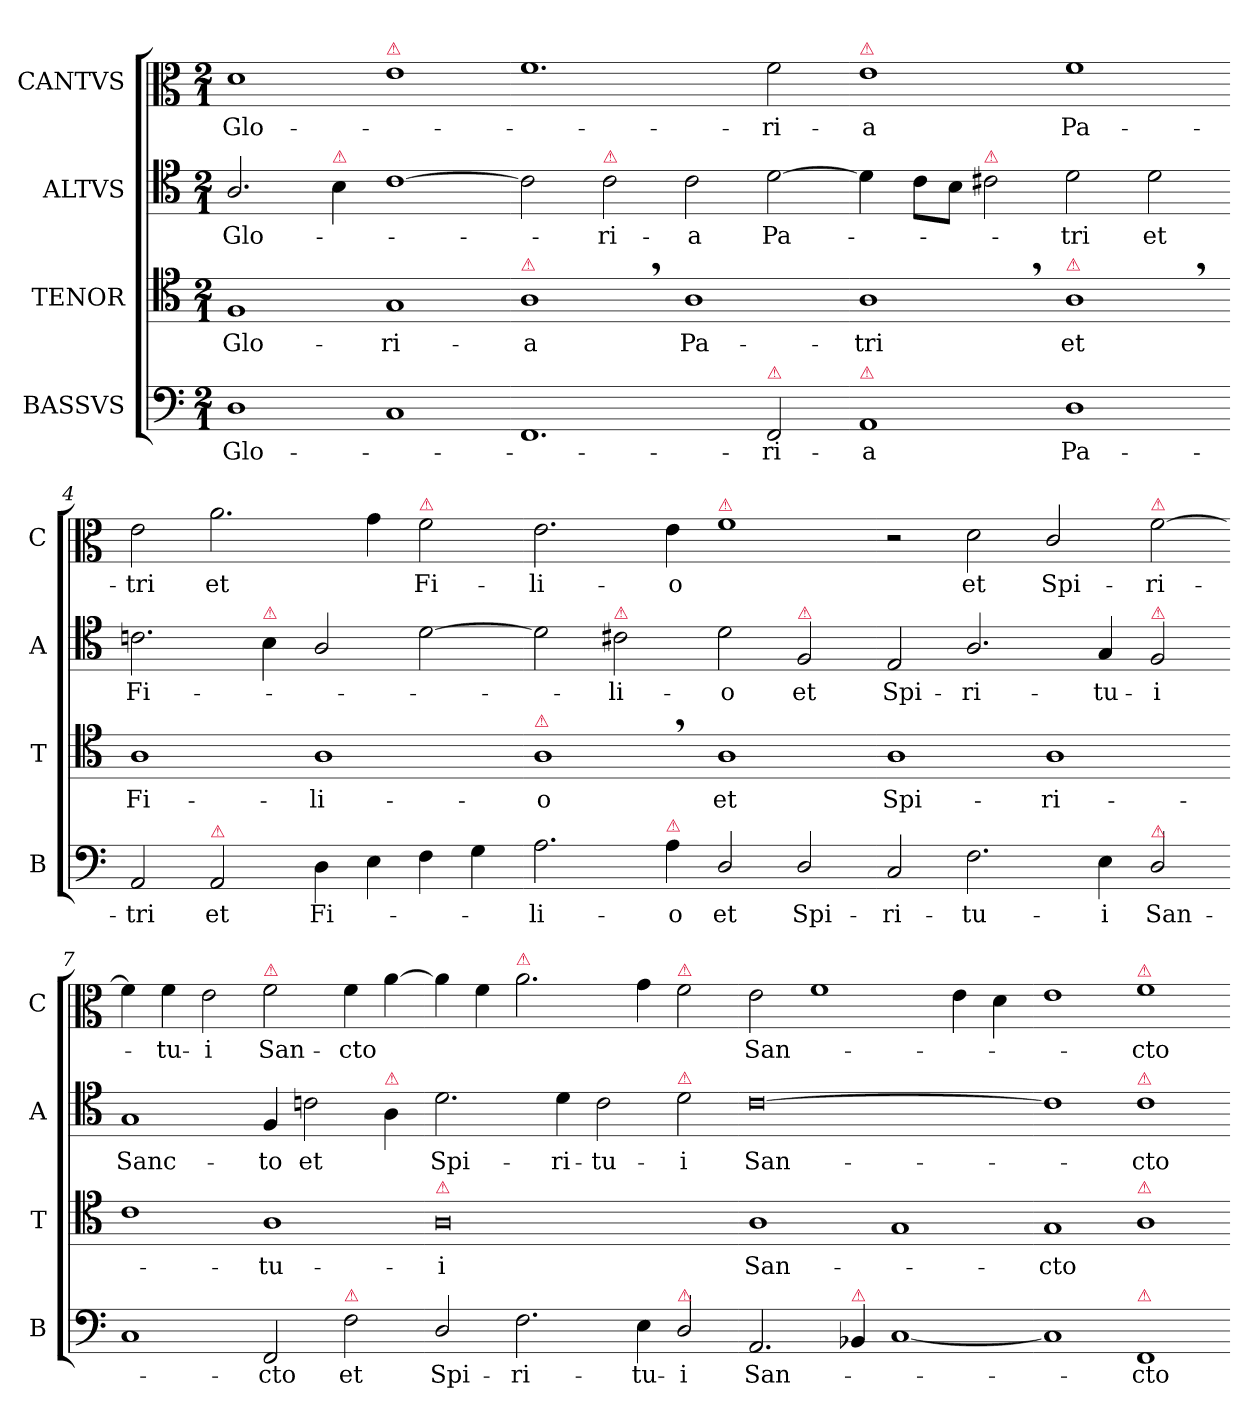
**kern	**text	**kern	**text	**kern	**text	**kern	**text
*part4	*part4	*part3	*part3	*part2	*part2	*part1	*part1
*staff4	*staff4	*staff3	*staff3	*staff2	*staff2	*staff1	*staff1
*I"BASSVS	*	*I"TENOR	*	*I"ALTVS	*	*I"CANTVS	*
*I'B	*	*I'T	*	*I'A	*	*I'C	*
*clefF4	*	*clefC4	*	*clefC4	*	*clefC3	*
*k[]	*	*k[]	*	*k[]	*	*k[]	*
*M2/1	*	*M2/1	*	*M2/1	*	*M2/1	*
=1	=1	=1	=1	=1	=1	=1	=1
1D\	Glo-	1F/	Glo-	2.A/	Glo-	1d\	Glo-
!	!	!	!	!LO:TX:a:color=crimson:t=⚠	!	!	!
.	.	.	.	4B\	.	.	.
!	!	!	!	!	!	!LO:TX:a:color=crimson:t=⚠	!
1C/	.	1G/	-ri-	[1c\	.	1e\	.
=2-	=2-	=2-	=2-	=2-	=2-	=2-	=2-
!	!	!LO:TX:a:color=crimson:t=⚠	!	!	!	!	!
1.FF/	.	1A,\	-a	2c\]	.	1.f\	.
!	!	!	!	!LO:TX:a:color=crimson:t=⚠	!	!	!
.	.	.	.	2c\	-ri-	.	.
.	.	1A\	Pa-	2c\	-a	.	.
!LO:TX:a:color=crimson:t=⚠	!	!	!	!	!	!	!
2FF/	-ri-	.	.	[2d\	Pa-	2f\	-ri-
=3-	=3-	=3-	=3-	=3-	=3-	=3-	=3-
!	!	!	!	!	!	!LO:TX:a:color=crimson:t=⚠	!
!LO:TX:a:color=crimson:t=⚠	!	!	!	!	!	!	!
1AA/	-a	1A,\	-tri	4d\]	.	1e\	-a
.	.	.	.	8c\L	.	.	.
.	.	.	.	8B\J	.	.	.
!	!	!	!	!LO:TX:a:color=crimson:t=⚠	!	!	!
.	.	.	.	2c#X\	.	.	.
!	!	!LO:TX:a:color=crimson:t=⚠	!	!	!	!	!
1D\	Pa-	1A,\	et	2d\	-tri	1f\	Pa-
.	.	.	.	2d\	et	.	.
=4-	=4-	=4-	=4-	=4-	=4-	=4-	=4-
2AA/	-tri	1A\	Fi-	2.cn\	Fi-	2e\	-tri
!LO:TX:a:color=crimson:t=⚠	!	!	!	!	!	!	!
2AA/	et	.	.	.	.	2.a\	et
!	!	!	!	!LO:TX:a:color=crimson:t=⚠	!	!	!
.	.	.	.	4B\	.	.	.
4D\	Fi-	1A\	-li-	2A/	.	.	.
4E\	.	.	.	.	.	4g\	.
!	!	!	!	!	!	!LO:TX:a:color=crimson:t=⚠	!
4F\	.	.	.	[2d\	.	2f\	Fi-
4G\	.	.	.	.	.	.	.
=5-	=5-	=5-	=5-	=5-	=5-	=5-	=5-
!	!	!LO:TX:a:color=crimson:t=⚠	!	!	!	!	!
2.A\	-li-	1A,\	-o	2d\]	.	2.e\	-li-
!	!	!	!	!LO:TX:a:color=crimson:t=⚠	!	!	!
.	.	.	.	2c#X\	-li-	.	.
!LO:TX:a:color=crimson:t=⚠	!	!	!	!	!	!	!
4A\	-o	.	.	.	.	4e\	-o
!	!	!	!	!	!	!LO:TX:a:color=crimson:t=⚠	!
2D/	et	1A\	et	2d\	-o	1f\	.
!	!	!	!	!LO:TX:a:color=crimson:t=⚠	!	!	!
2D/	Spi-	.	.	2F/	et	.	.
=6-	=6-	=6-	=6-	=6-	=6-	=6-	=6-
2C/	-ri-	1A\	Spi-	2E/	Spi-	2r	.
2.F\	-tu-	.	.	2.A/	-ri-	2d\	et
.	.	1A\	-ri-	.	.	2c/	Spi-
4E\	-i	.	.	4G/	-tu-	.	.
!	!	!	!	!	!	!LO:TX:a:color=crimson:t=⚠	!
!	!	!	!	!LO:TX:a:color=crimson:t=⚠	!	!	!
!LO:TX:a:color=crimson:t=⚠	!	!	!	!	!	!	!
2D/	San-	.	.	2F/	-i	[2f\	-ri-
=7-	=7-	=7-	=7-	=7-	=7-	=7-	=7-
1C/	.	1c\	.	1G/	Sanc-	4f\]	.
.	.	.	.	.	.	4f\	-tu-
.	.	.	.	.	.	2e\	-i
!	!	!	!	!	!	!LO:TX:a:color=crimson:t=⚠	!
2FF/	-cto	1A\	-tu-	4F/	-to	2f\	San-
.	.	.	.	2cn\	et	.	.
!LO:TX:a:color=crimson:t=⚠	!	!	!	!	!	!	!
2F\	et	.	.	.	.	4f\	-cto
!	!	!	!	!LO:TX:a:color=crimson:t=⚠	!	!	!
.	.	.	.	4A\	.	[4a\	.
=8-	=8-	=8-	=8-	=8-	=8-	=8-	=8-
!	!	!LO:TX:a:color=crimson:t=⚠	!	!	!	!	!
2D/	Spi-	0A\	-i	2.d\	Spi-	4a\]	.
.	.	.	.	.	.	4f\	.
!	!	!	!	!	!	!LO:TX:a:color=crimson:t=⚠	!
2.F\	-ri-	.	.	.	.	2.a\	.
.	.	.	.	4d\	-ri-	.	.
.	.	.	.	2c\	-tu-	.	.
4E\	-tu-	.	.	.	.	4g\	.
!	!	!	!	!	!	!LO:TX:a:color=crimson:t=⚠	!
!	!	!	!	!LO:TX:a:color=crimson:t=⚠	!	!	!
!LO:TX:a:color=crimson:t=⚠	!	!	!	!	!	!	!
2D/	-i	.	.	2d\	-i	2f\	.
=9-	=9-	=9-	=9-	=9-	=9-	=9-	=9-
!	!	!	!	!	!	!	!LO:LY:i
2.AA/	San-	1A\	San-	[0c\	San-	2e\	San-
.	.	.	.	.	.	1f\	.
!LO:TX:a:color=crimson:t=⚠	!	!	!	!	!	!	!
4BB-X/	.	.	.	.	.	.	.
[1C/	.	1G/	.	.	.	.	.
.	.	.	.	.	.	4e\	.
.	.	.	.	.	.	4d\	.
=10-	=10-	=10-	=10-	=10-	=10-	=10-	=10-
1C/]	.	1G/	-cto	1c\]	.	1e\	.
!	!	!	!	!	!	!LO:TX:a:color=crimson:t=⚠	!
!	!	!	!	!LO:TX:a:color=crimson:t=⚠	!	!	!
!	!	!LO:TX:a:color=crimson:t=⚠	!	!	!	!	!
!LO:TX:a:color=crimson:t=⚠	!	!	!	!	!	!	!
!	!	!	!	!	!	!	!LO:LY:i
1FF/	-cto	1A\	.	1c\	-cto	1f\	-cto
=-	=-	=-	=-	=-	=-	=-	=-
*-	*-	*-	*-	*-	*-	*-	*-
